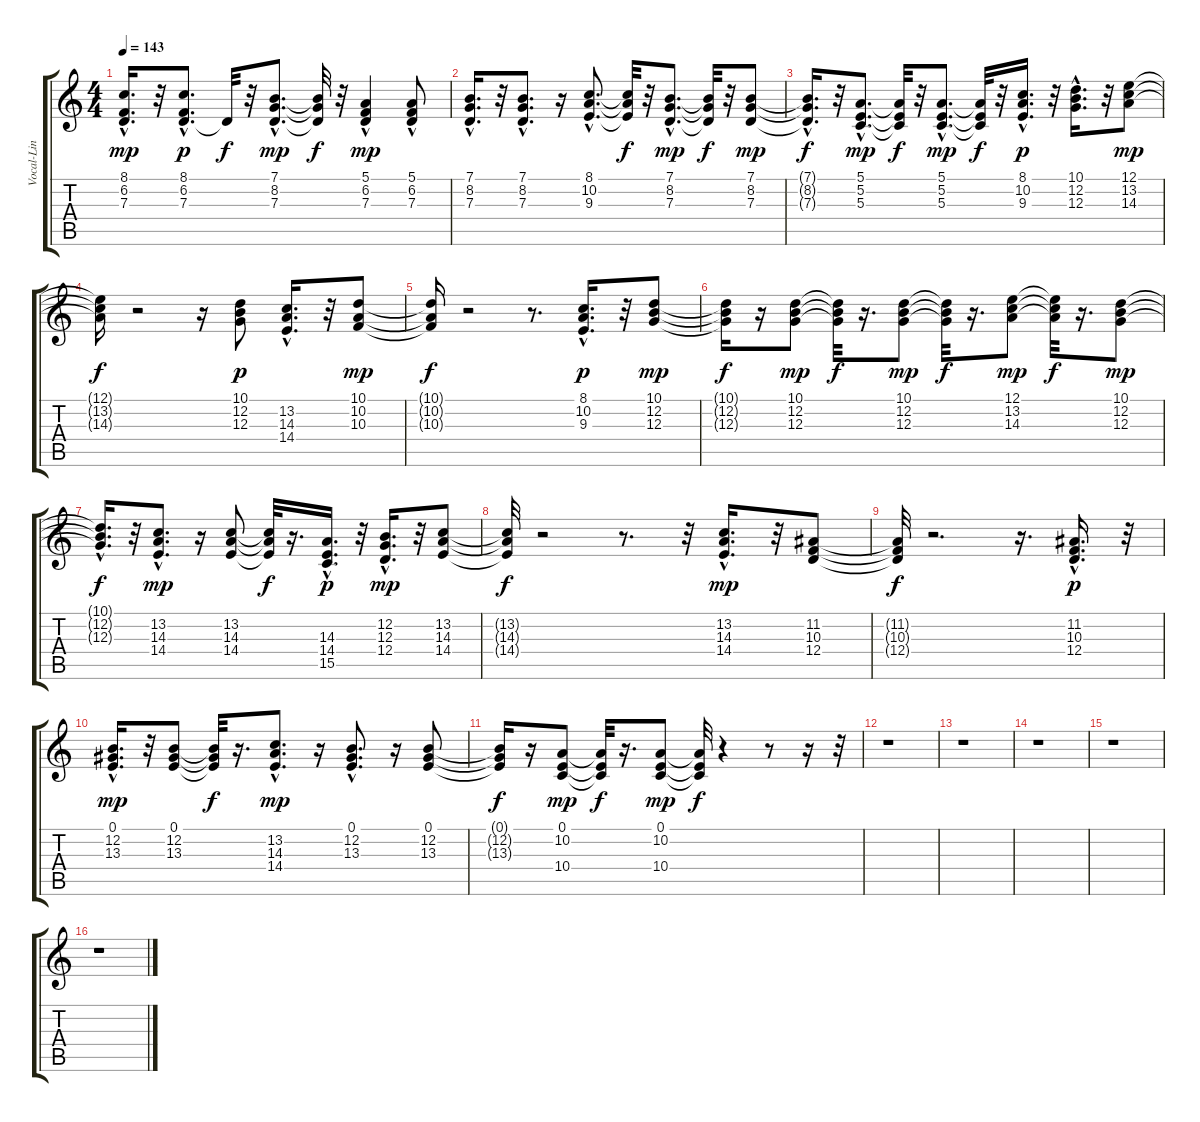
\track ("Vocal-Lin" "Vocal-Lin") {instrument sopranosax}
\staff {score tabs}
\tuning (E4 B3 G3 D3 A2 E2) {hide}
\ts (4 4)
\tempo 143
\clef g2
\ks c
(8.1{hac} 6.2{hac} 7.3{hac}).16{d dy mp} r.32 (8.1{hac} 6.2{hac} 7.3{hac}).8{d dy p} 7.3{t}.32{dy f} r.32 (7.1{hac} 8.2{hac} 7.3{hac}).8{d dy mp} (7.1{t} 8.2{t} 7.3{t}).32{dy f} r.32 (5.1 6.2 7.3{hac}).4{dy mp} (5.1{hac} 6.2 7.3).8 |
(7.1{hac} 8.2{hac} 7.3{hac}).16{d} r.32 (7.1{hac} 8.2{hac} 7.3{hac}).8{d} r.16 (8.1{hac} 10.2{hac} 9.3{hac}).8{d} (8.1{t} 10.2{t} 9.3{t}).32{dy f} r.32 (7.1{hac} 8.2{hac} 7.3{hac}).8{d dy mp} (7.1{t} 8.2{t} 7.3{t}).32{dy f} r.32 (7.1 8.2 7.3).8{dy mp} |
(7.1{hac t} 8.2{hac t} 7.3{hac t}).16{d dy f} r.32 (5.1{hac} 5.2{hac} 5.3{hac}).8{d dy mp} (5.1{t} 5.2{t} 5.3{t}).32{dy f} r.32 (5.1{hac} 5.2{hac} 5.3{hac}).8{d dy mp} (5.1{t} 5.2{t} 5.3{t}).32{dy f} r.32 (8.1{hac} 10.2{hac} 9.3{hac}).16{d dy p} r.32 (10.1{hac} 12.2{hac} 12.3{hac}).16{d} r.32 (12.1 13.2 14.3).8{dy mp} |
(12.1{t} 13.2{t} 14.3{t}).16{dy f} r.2 r.16 (10.1 12.2 12.3).8{dy p} (13.2{hac} 14.3{hac} 14.4{hac}).16{d} r.32 (10.1 10.2 10.3).8{dy mp} |
(10.1{t} 10.2{t} 10.3{t}).16{dy f} r.2 r.8{d} (8.1{hac} 10.2{hac} 9.3{hac}).16{d dy p} r.32 (10.1 12.2 12.3).8{dy mp} |
(10.1{t} 12.2{t} 12.3{t}).16{dy f} r.16 (10.1 12.2 12.3).8{dy mp} (10.1{t} 12.2{t} 12.3{t}).32{dy f} r.16{d} (10.1 12.2 12.3).8{dy mp} (10.1{t} 12.2{t} 12.3{t}).32{dy f} r.16{d} (12.1 13.2 14.3).8{dy mp} (12.1{t} 13.2{t} 14.3{t}).32{dy f} r.16{d} (10.1 12.2 12.3).8{dy mp} |
(10.1{hac t} 12.2{hac t} 12.3{hac t}).16{d dy f} r.32 (13.2{hac} 14.3{hac} 14.4{hac}).8{d dy mp} r.16 (13.2 14.3 14.4).8 (13.2{t} 14.3{t} 14.4{t}).32{dy f} r.16{d} (14.3{hac} 14.4{hac} 15.5{hac}).16{d dy p} r.32 (12.2{hac} 12.3{hac} 12.4{hac}).16{d dy mp} r.32 (13.2 14.3 14.4).8 |
(13.2{t} 14.3{t} 14.4{t}).32{dy f} r.2 r.8{d} r.32 (13.2{hac} 14.3{hac} 14.4{hac}).16{d dy mp} r.32 (11.2 10.3 12.4).8 |
(11.2{t} 10.3{t} 12.4{t}).32{dy f} r.2{d} r.16{d} (11.2{hac} 10.3{hac} 12.4{hac}).16{d dy p} r.32 |
(0.1{hac} 12.2{hac} 13.3{hac}).16{d dy mp} r.32 (0.1 12.2 13.3).8 (0.1{t} 12.2{t} 13.3{t}).32{dy f} r.16{d} (13.2{hac} 14.3{hac} 14.4{hac}).8{d dy mp} r.16 (0.1{hac} 12.2{hac} 13.3{hac}).8{d} r.16 (0.1 12.2 13.3).8 |
(0.1{t} 12.2{t} 13.3{t}).16{dy f} r.16 (0.1 10.2 10.4).8{dy mp} (0.1{t} 10.2{t} 10.4{t}).32{dy f} r.16{d} (0.1 10.2 10.4).8{dy mp} (0.1{t} 10.2{t} 10.4{t}).32{dy f} r.4 r.8 r.16 r.32 |
r.1 |
r.1 |
r.1 |
r.1 |
r.1
